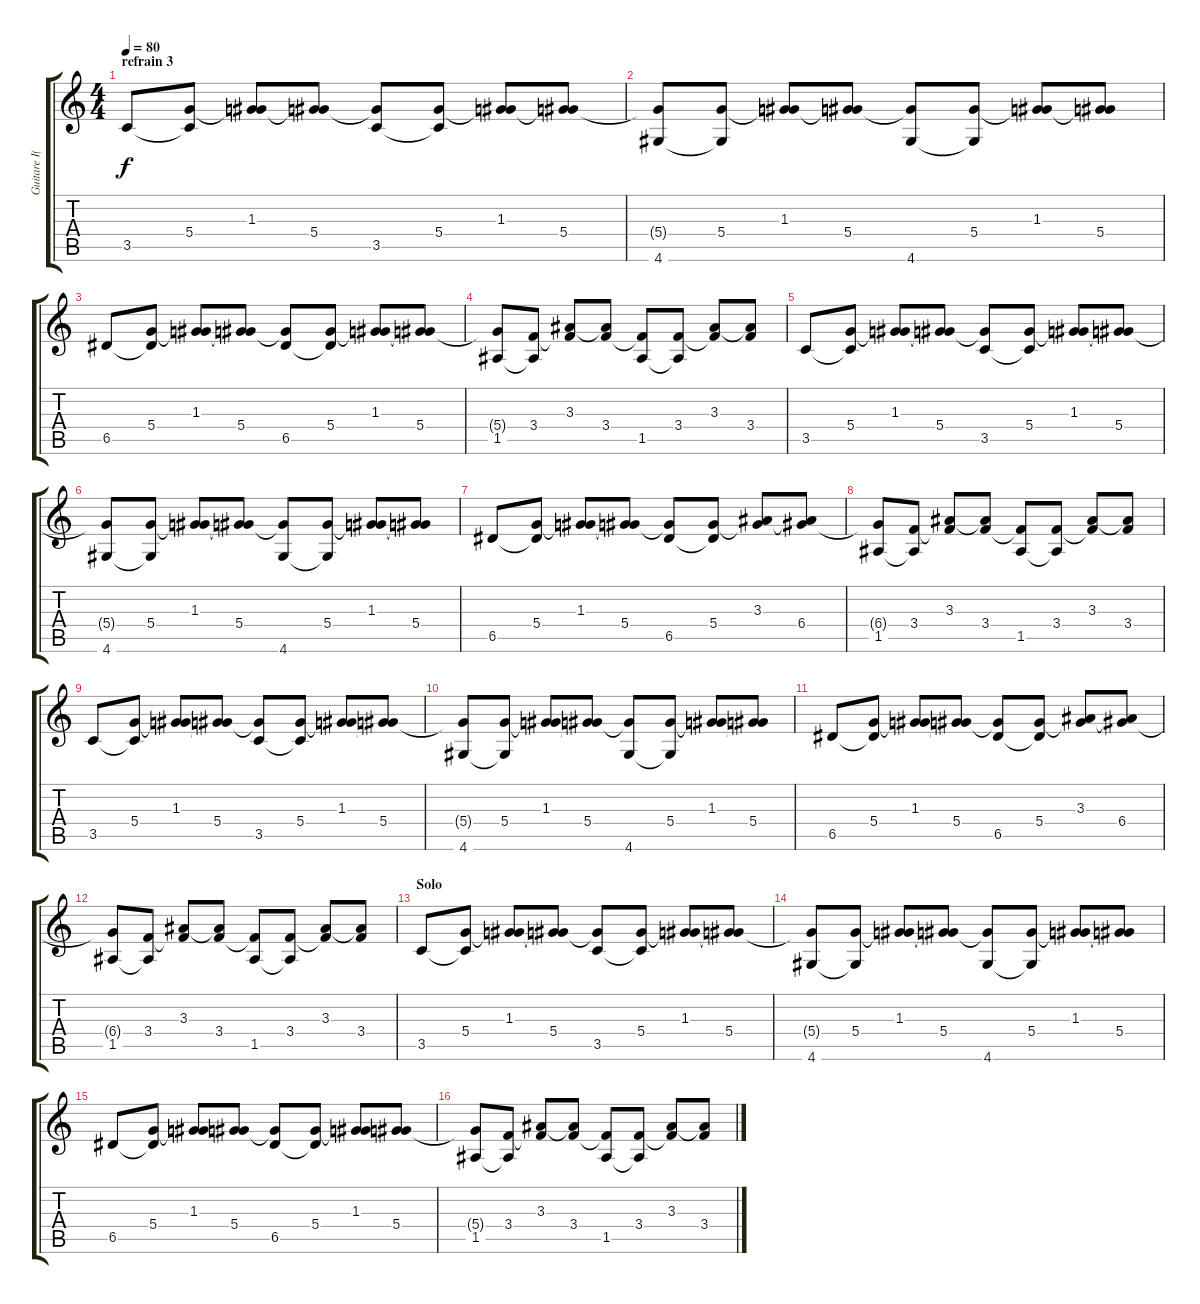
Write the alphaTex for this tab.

\track ("Guitare I(Overdrivée)" "Guitare I(") {instrument overdrivenguitar}
\staff {score tabs}
\tuning (E4 B3 G3 D3 A2 E2) {hide}
\ts (4 4)
\section ("" "refrain 3")
\tempo 80
\clef g2
\ks c
3.5.8{dy f} (5.4 3.5{t}).8 (1.3 5.4{t}).8 (1.3{t} 5.4).8 (5.4{t} 3.5).8 (5.4 3.5{t}).8 (1.3 5.4{t}).8 (1.3{t} 5.4).8 |
(5.4{t} 4.6).8 (5.4 4.6{t}).8 (1.3 5.4{t}).8 (1.3{t} 5.4).8 (5.4{t} 4.6).8 (5.4 4.6{t}).8 (1.3 5.4{t}).8 (1.3{t} 5.4).8 |
6.5.8 (5.4 6.5{t}).8 (1.3 5.4{t}).8 (1.3{t} 5.4).8 (5.4{t} 6.5).8 (5.4 6.5{t}).8 (1.3 5.4{t}).8 (1.3{t} 5.4).8 |
(5.4{t} 1.5).8 (3.4 1.5{t}).8 (3.3 3.4{t}).8 (3.3{t} 3.4).8 (3.4{t} 1.5).8 (3.4 1.5{t}).8 (3.3 3.4{t}).8 (3.3{t} 3.4).8 |
3.5.8 (5.4 3.5{t}).8 (1.3 5.4{t}).8 (1.3{t} 5.4).8 (5.4{t} 3.5).8 (5.4 3.5{t}).8 (1.3 5.4{t}).8 (1.3{t} 5.4).8 |
(5.4{t} 4.6).8 (5.4 4.6{t}).8 (1.3 5.4{t}).8 (1.3{t} 5.4).8 (5.4{t} 4.6).8 (5.4 4.6{t}).8 (1.3 5.4{t}).8 (1.3{t} 5.4).8 |
6.5.8 (5.4 6.5{t}).8 (1.3 5.4{t}).8 (1.3{t} 5.4).8 (5.4{t} 6.5).8 (5.4 6.5{t}).8 (3.3 5.4{t}).8 (3.3{t} 6.4).8 |
(6.4{t} 1.5).8 (3.4 1.5{t}).8 (3.3 3.4{t}).8 (3.3{t} 3.4).8 (3.4{t} 1.5).8 (3.4 1.5{t}).8 (3.3 3.4{t}).8 (3.3{t} 3.4).8 |
3.5.8 (5.4 3.5{t}).8 (1.3 5.4{t}).8 (1.3{t} 5.4).8 (5.4{t} 3.5).8 (5.4 3.5{t}).8 (1.3 5.4{t}).8 (1.3{t} 5.4).8 |
(5.4{t} 4.6).8 (5.4 4.6{t}).8 (1.3 5.4{t}).8 (1.3{t} 5.4).8 (5.4{t} 4.6).8 (5.4 4.6{t}).8 (1.3 5.4{t}).8 (1.3{t} 5.4).8 |
6.5.8 (5.4 6.5{t}).8 (1.3 5.4{t}).8 (1.3{t} 5.4).8 (5.4{t} 6.5).8 (5.4 6.5{t}).8 (3.3 5.4{t}).8 (3.3{t} 6.4).8 |
(6.4{t} 1.5).8 (3.4 1.5{t}).8 (3.3 3.4{t}).8 (3.3{t} 3.4).8 (3.4{t} 1.5).8 (3.4 1.5{t}).8 (3.3 3.4{t}).8 (3.3{t} 3.4).8 |
\section ("" "Solo")
3.5.8 (5.4 3.5{t}).8 (1.3 5.4{t}).8 (1.3{t} 5.4).8 (5.4{t} 3.5).8 (5.4 3.5{t}).8 (1.3 5.4{t}).8 (1.3{t} 5.4).8 |
(5.4{t} 4.6).8 (5.4 4.6{t}).8 (1.3 5.4{t}).8 (1.3{t} 5.4).8 (5.4{t} 4.6).8 (5.4 4.6{t}).8 (1.3 5.4{t}).8 (1.3{t} 5.4).8 |
6.5.8 (5.4 6.5{t}).8 (1.3 5.4{t}).8 (1.3{t} 5.4).8 (5.4{t} 6.5).8 (5.4 6.5{t}).8 (1.3 5.4{t}).8 (1.3{t} 5.4).8 |
(5.4{t} 1.5).8 (3.4 1.5{t}).8 (3.3 3.4{t}).8 (3.3{t} 3.4).8 (3.4{t} 1.5).8 (3.4 1.5{t}).8 (3.3 3.4{t}).8 (3.3{t} 3.4).8
